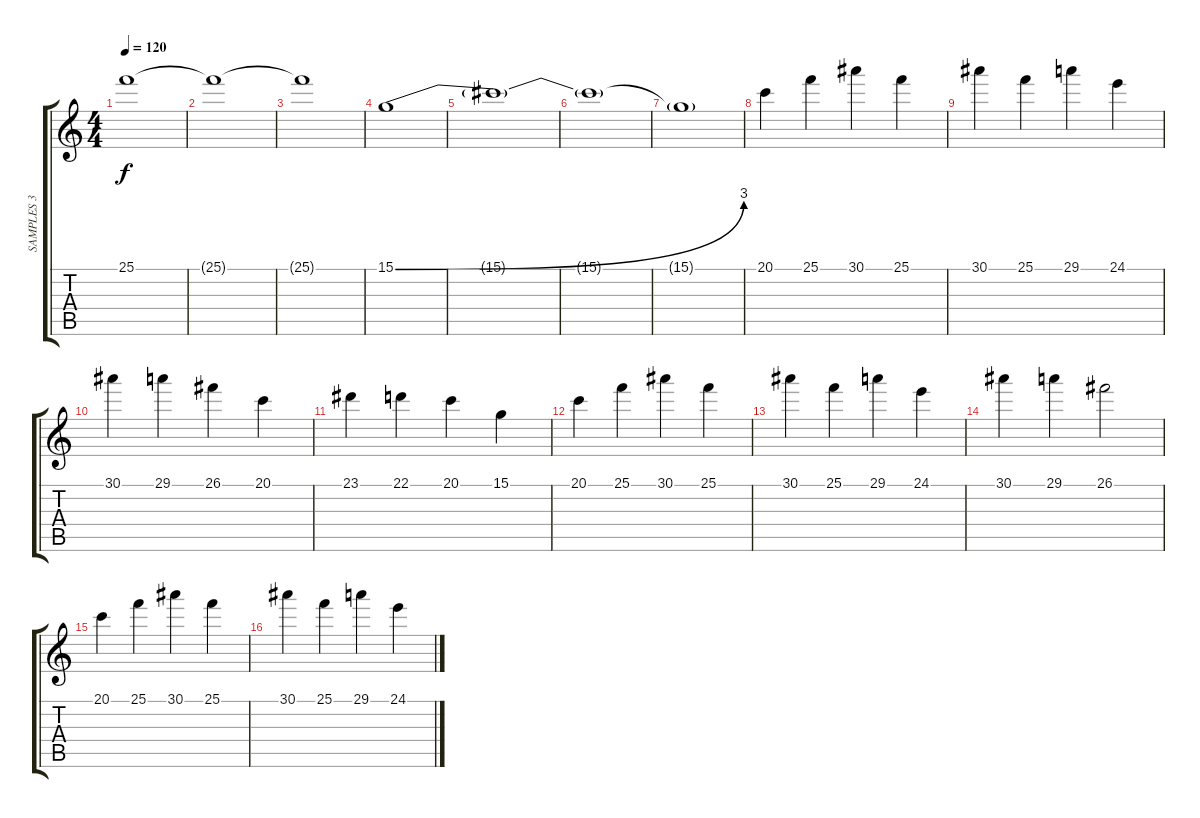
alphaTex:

\track ("SAMPLES 3" "SAMPLES 3") {instrument stringensemble1}
\staff {score tabs}
\tuning (E4 B3 G3 D3 A2 E2) {hide}
\ts (4 4)
\tempo 120
\clef g2
\ks c
25.1{t}.1{dy f} |
25.1{t}.1 |
25.1{t}.1 |
15.1{be (bend 0 0 60 12)}.1 |
15.1{t}.1 |
15.1{t}.1 |
15.1{t}.1 |
20.1.4 25.1.4 30.1.4 25.1.4 |
30.1.4 25.1.4 29.1.4 24.1.4 |
30.1.4 29.1.4 26.1.4 20.1.4 |
23.1.4 22.1.4 20.1.4 15.1.4 |
20.1.4 25.1.4 30.1.4 25.1.4 |
30.1.4 25.1.4 29.1.4 24.1.4 |
30.1.4 29.1.4 26.1.2 |
20.1.4 25.1.4 30.1.4 25.1.4 |
30.1.4 25.1.4 29.1.4 24.1.4
